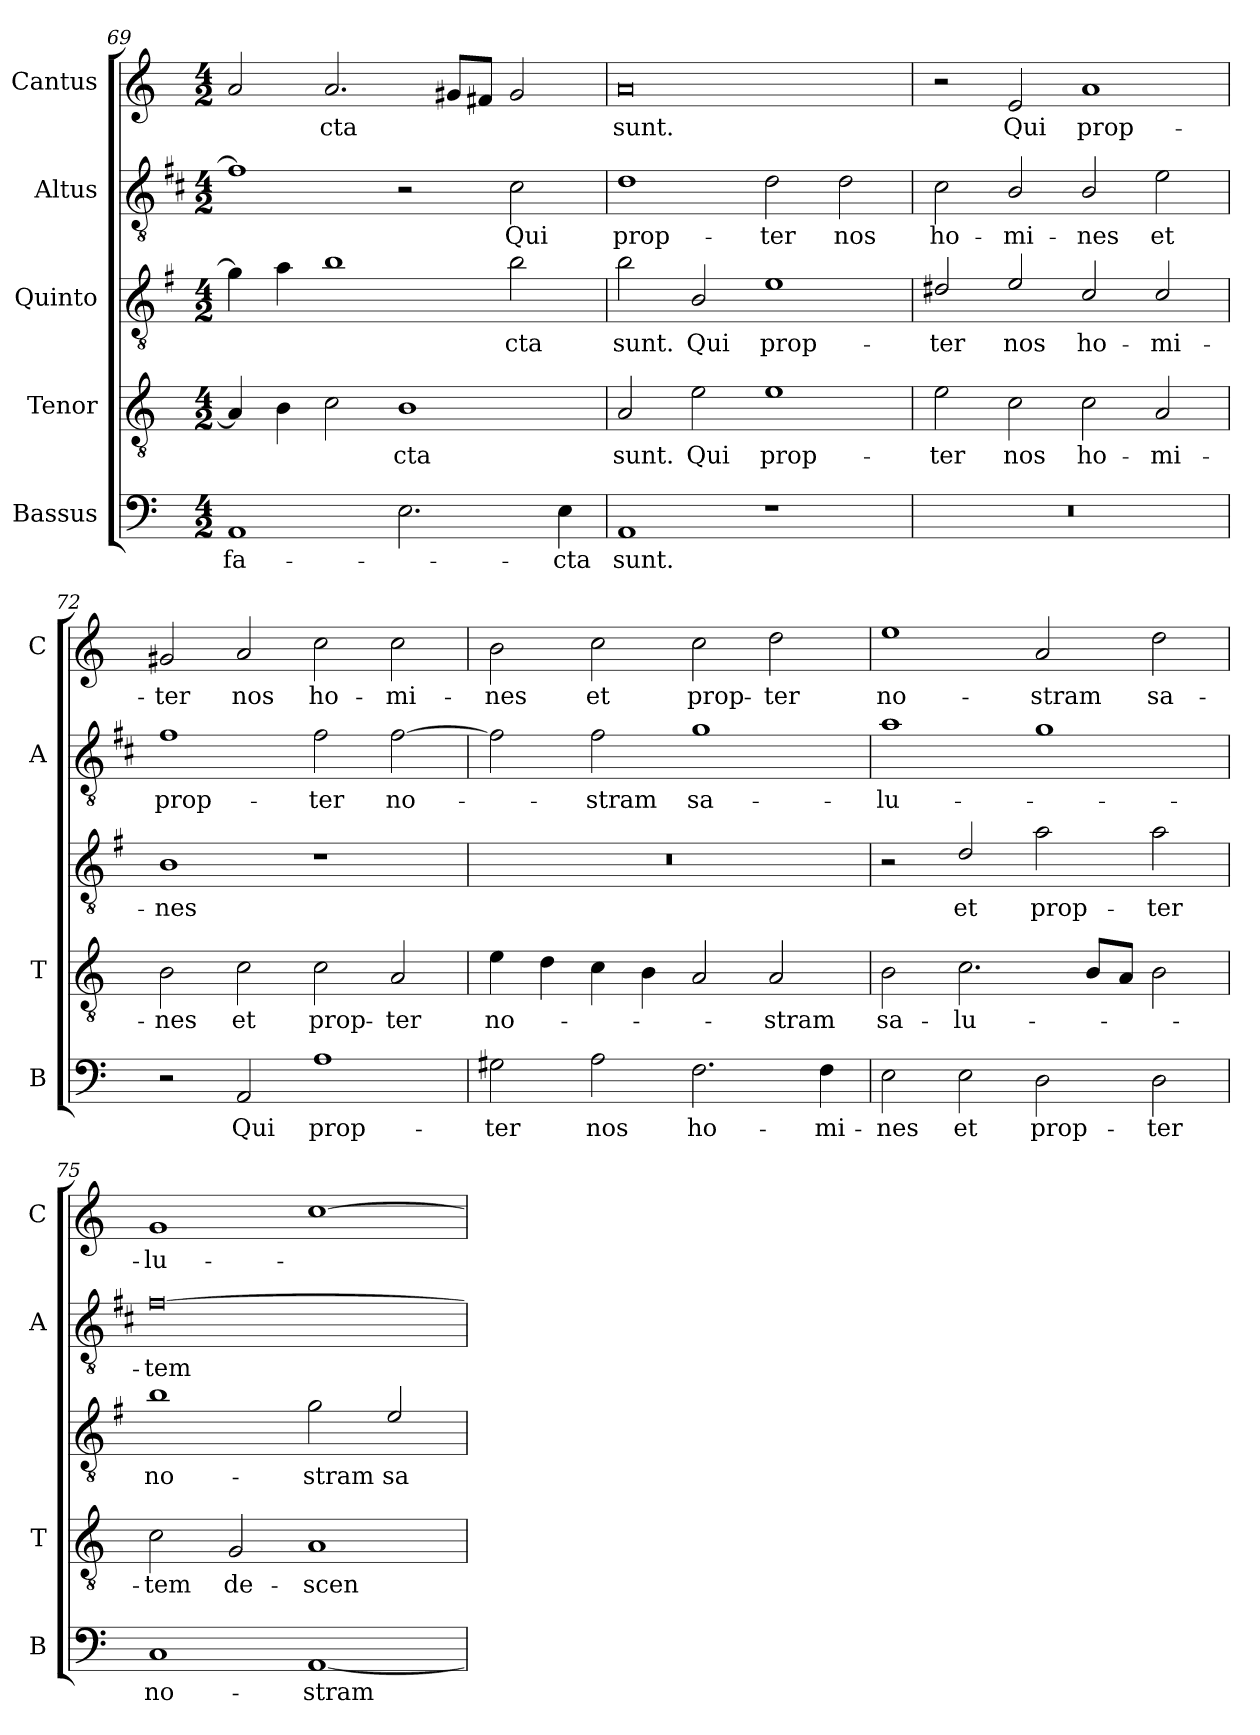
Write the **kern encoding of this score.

**kern	**text	**kern	**text	**kern	**text	**kern	**text	**kern	**text
*part5	*part5	*part4	*part4	*part3	*part3	*part2	*part2	*part1	*part1
*staff5	*staff5	*staff4	*staff4	*staff3	*staff3	*staff2	*staff2	*staff1	*staff1
*I"Bassus	*	*I"Tenor	*	*I"Quinto	*	*I"Altus	*	*I"Cantus	*
*I'B	*	*I'T	*	*	*	*I'A	*	*I'C	*
*clefF4	*	*clefGv2	*	*clefGv2	*	*clefGv2	*	*clefG2	*
*	*	*	*	*ITrd4c7	*	*ITrd1c2	*	*	*
*k[]	*	*k[]	*	*k[]	*	*k[]	*	*k[]	*
*C:	*	*C:	*	*C:	*	*C:	*	*C:	*
*M4/2	*	*M4/2	*	*M4/2	*	*M4/2	*	*M4/2	*
=69	=69	=69	=69	=69	=69	=69	=69	=69	=69
!	!LO:LY:b	!	!	!	!	!	!	!	!
1AA	fa-	4A/]	.	4c\]	.	1e]	.	2a/	.
.	.	4B\	.	4d\	.	.	.	.	.
!	!	!	!	!	!	!	!	!	!LO:LY:b
.	.	2c\	.	1e	.	.	.	2.a/	-cta
!	!	!	!LO:LY:b	!	!	!	!	!	!
2.E\	.	1B	-cta	.	.	2r	.	.	.
.	.	.	.	.	.	.	.	8g#X/L	.
.	.	.	.	.	.	.	.	8f#X/J	.
!	!	!	!	!	!LO:LY:b	!	!LO:LY:b	!	!
.	.	.	.	2e\	-cta	2B\	Qui	2g#/	.
!	!LO:LY:b	!	!	!	!	!	!	!	!
4E\	-cta	.	.	.	.	.	.	.	.
=70	=70	=70	=70	=70	=70	=70	=70	=70	=70
!	!LO:LY:b	!	!LO:LY:b	!	!LO:LY:b	!	!LO:LY:b	!	!LO:LY:b
1AA	sunt.	2A/	sunt.	2e\	sunt.	1c	prop-	0a	sunt.
!	!	!	!LO:LY:b	!	!LO:LY:b	!	!	!	!
.	.	2e\	Qui	2E/	Qui	.	.	.	.
!	!	!	!LO:LY:b	!	!LO:LY:b	!	!LO:LY:b	!	!
1r	.	1e	prop-	1A	prop-	2c\	-ter	.	.
!	!	!	!	!	!	!	!LO:LY:b	!	!
.	.	.	.	.	.	2c\	nos	.	.
=71	=71	=71	=71	=71	=71	=71	=71	=71	=71
!	!	!	!LO:LY:b	!	!LO:LY:b	!	!LO:LY:b	!	!
0r	.	2e\	-ter	2G#X/	-ter	2B\	ho-	2r	.
!	!	!	!LO:LY:b	!	!LO:LY:b	!	!LO:LY:b	!	!LO:LY:b
.	.	2c\	nos	2A/	nos	2A/	-mi-	2e/	Qui
!	!	!	!LO:LY:b	!	!LO:LY:b	!	!LO:LY:b	!	!LO:LY:b
.	.	2c\	ho-	2F/	ho-	2A/	-nes	1a	prop-
!	!	!	!LO:LY:b	!	!LO:LY:b	!	!LO:LY:b	!	!
.	.	2A/	-mi-	2F/	-mi-	2d\	et	.	.
!!LO:PB:g=z
=72	=72	=72	=72	=72	=72	=72	=72	=72	=72
!	!	!	!LO:LY:b	!	!LO:LY:b	!	!LO:LY:b	!	!LO:LY:b
2r	.	2B\	-nes	1E	-nes	1e	prop-	2g#X/	-ter
!	!LO:LY:b	!	!LO:LY:b	!	!	!	!	!	!LO:LY:b
2AA/	Qui	2c\	et	.	.	.	.	2a/	nos
!	!LO:LY:b	!	!LO:LY:b	!	!	!	!LO:LY:b	!	!LO:LY:b
1A	prop-	2c\	prop-	1r	.	2e\	-ter	2cc\	ho-
!	!	!	!LO:LY:b	!	!	!	!LO:LY:b	!	!LO:LY:b
.	.	2A/	-ter	.	.	[2e\	no-	2cc\	-mi-
=73	=73	=73	=73	=73	=73	=73	=73	=73	=73
!	!LO:LY:b	!	!LO:LY:b	!	!	!	!	!	!LO:LY:b
2G#X\	-ter	4e\	no-	0r	.	2e\]	.	2b\	-nes
.	.	4d\	.	.	.	.	.	.	.
!	!LO:LY:b	!	!	!	!	!	!LO:LY:b	!	!LO:LY:b
2A\	nos	4c\	.	.	.	2e\	-stram	2cc\	et
.	.	4B\	.	.	.	.	.	.	.
!	!LO:LY:b	!	!	!	!	!	!LO:LY:b	!	!LO:LY:b
2.F\	ho-	2A/	.	.	.	1f	sa-	2cc\	prop-
!	!	!	!LO:LY:b	!	!	!	!	!	!LO:LY:b
.	.	2A/	-stram	.	.	.	.	2dd\	-ter
!	!LO:LY:b	!	!	!	!	!	!	!	!
4F\	-mi-	.	.	.	.	.	.	.	.
=74	=74	=74	=74	=74	=74	=74	=74	=74	=74
!	!LO:LY:b	!	!LO:LY:b	!	!	!	!LO:LY:b	!	!LO:LY:b
2E\	-nes	2B\	sa-	2r	.	1g	-lu-	1ee	no-
!	!LO:LY:b	!	!LO:LY:b	!	!LO:LY:b	!	!	!	!
2E\	et	2.c\	-lu-	2G/	et	.	.	.	.
!	!LO:LY:b	!	!	!	!LO:LY:b	!	!	!	!LO:LY:b
2D\	prop-	.	.	2d\	prop-	1f	.	2a/	-stram
.	.	8B/L	.	.	.	.	.	.	.
.	.	8A/J	.	.	.	.	.	.	.
!	!LO:LY:b	!	!	!	!LO:LY:b	!	!	!	!LO:LY:b
2D\	-ter	2B\	.	2d\	-ter	.	.	2dd\	sa-
=75	=75	=75	=75	=75	=75	=75	=75	=75	=75
!	!LO:LY:b	!	!LO:LY:b	!	!LO:LY:b	!	!LO:LY:b	!	!LO:LY:b
1C	no-	2c\	-tem	1e	no-	[0e	-tem	1g	-lu-
!	!	!	!LO:LY:b	!	!	!	!	!	!
.	.	2G/	de-	.	.	.	.	.	.
!	!LO:LY:b	!	!LO:LY:b	!	!LO:LY:b	!	!	!	!
[1AA	-stram	1A	-scen-	2c\	-stram	.	.	[1cc	.
!	!	!	!	!	!LO:LY:b	!	!	!	!
.	.	.	.	2A/	sa-	.	.	.	.
=	=	=	=	=	=	=	=	=	=
*-	*-	*-	*-	*-	*-	*-	*-	*-	*-
